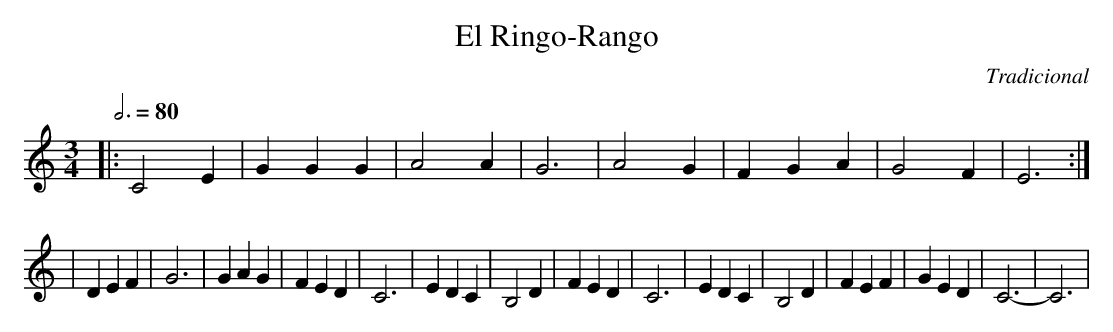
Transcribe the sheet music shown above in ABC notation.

X:1
T:El Ringo-Rango
C:Tradicional
M:3/4
L:1/4
Q:3/4=80
K:C
|: C2 E|GGG|A2 A|G3|A2 G|FGA|G2 F|E3 :|
|DEF|G3|GAG|FED|C3|EDC|B,2 D|FED|C3|EDC|B,2 D|FEF|GED|C3-|C3|
